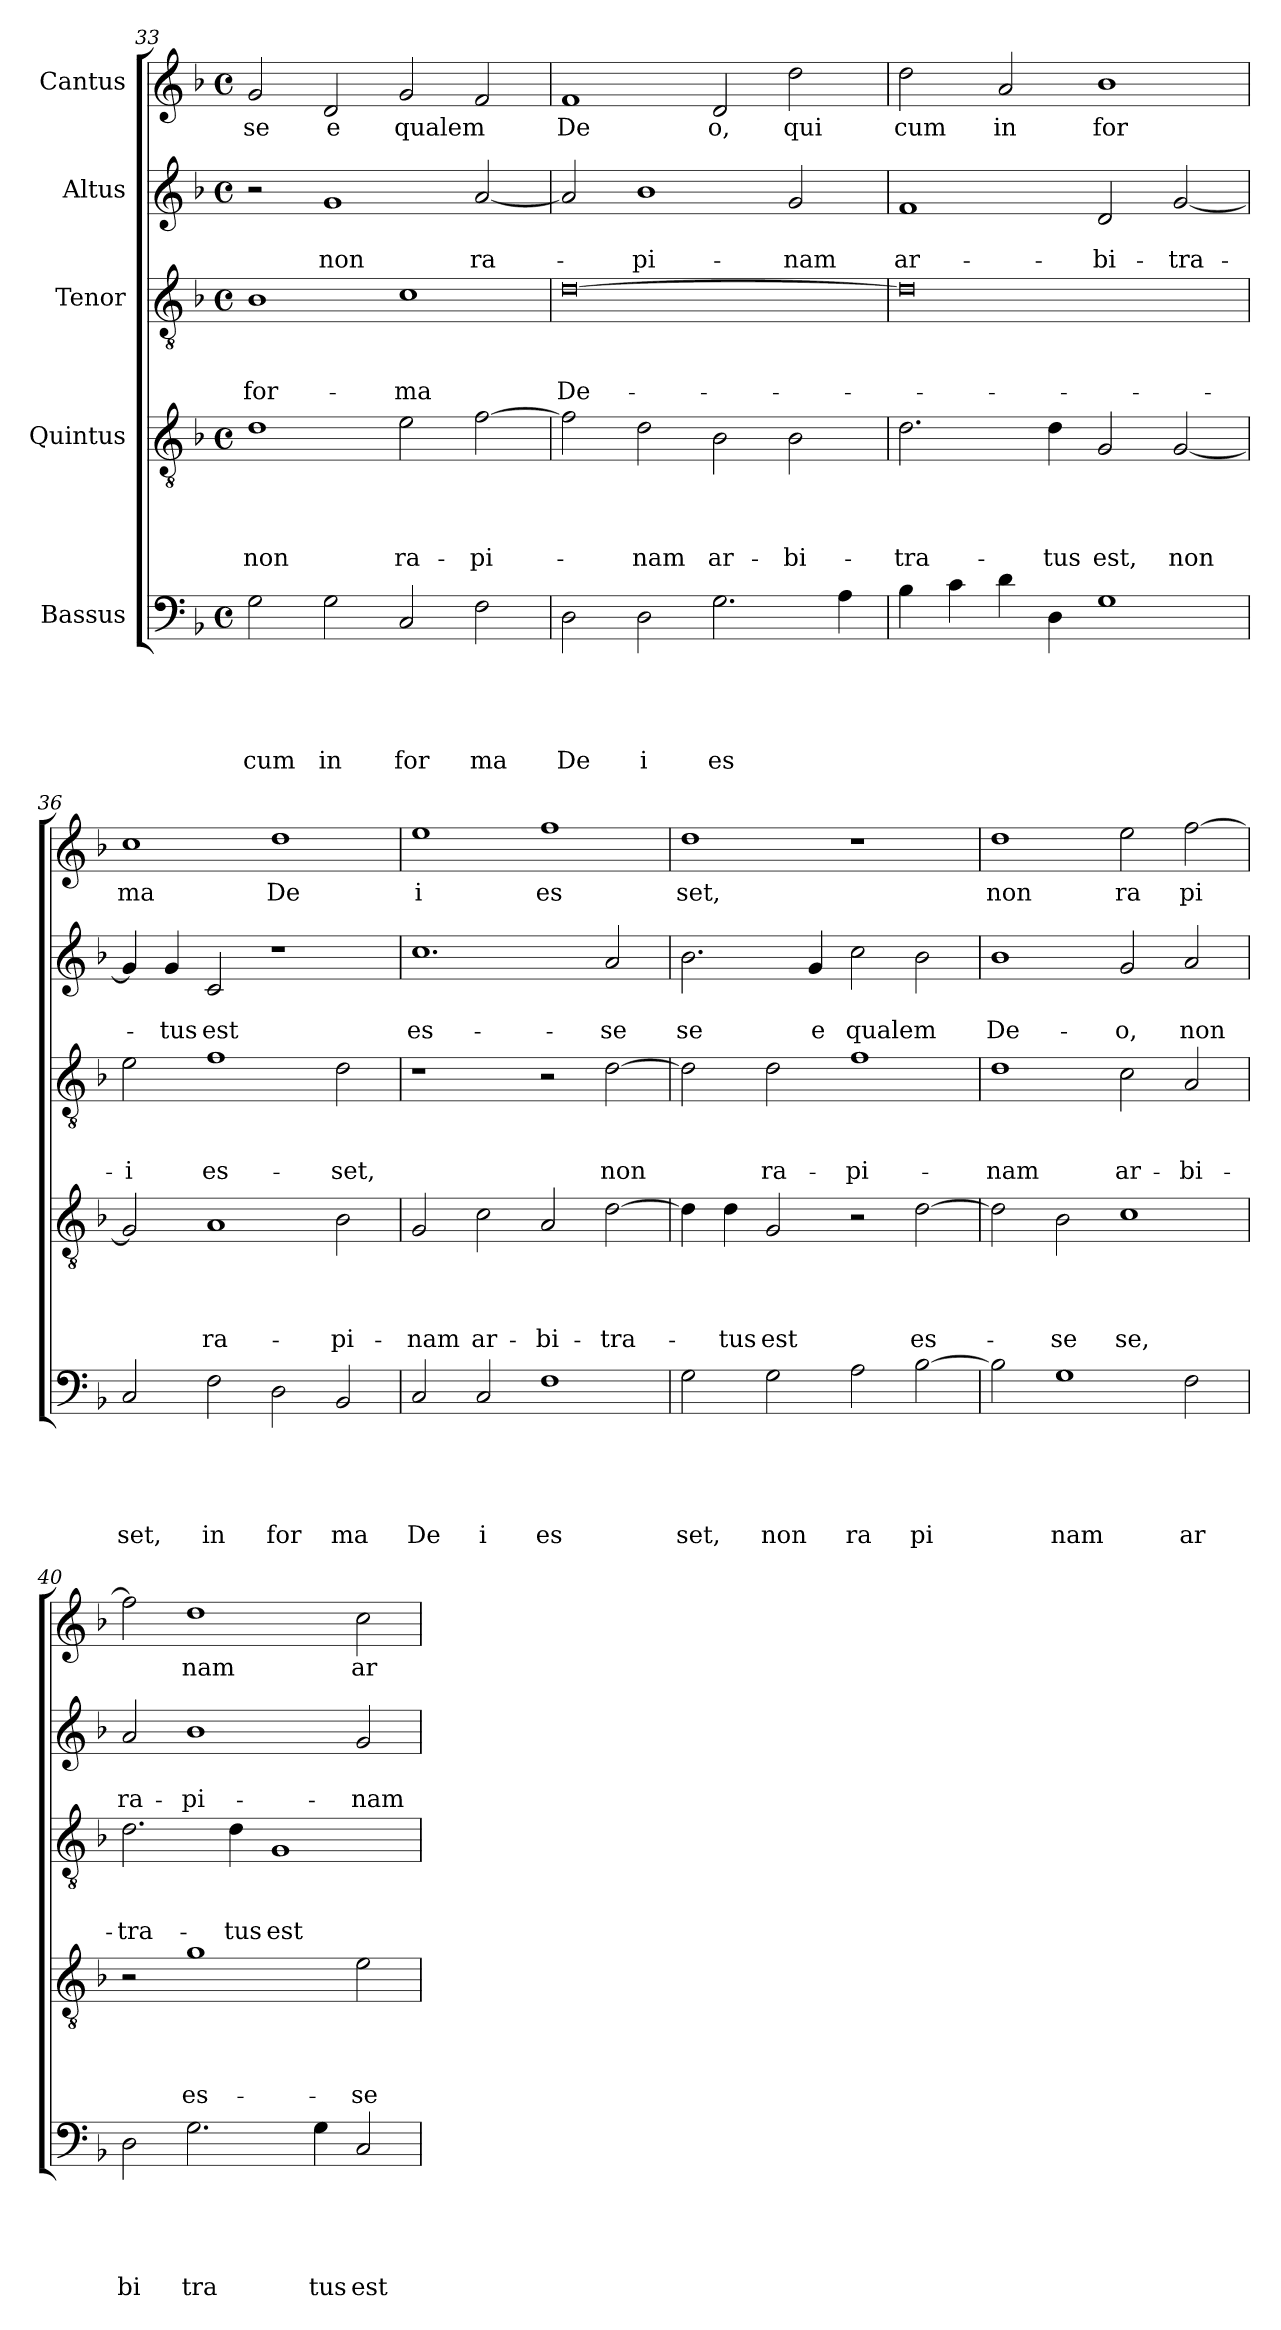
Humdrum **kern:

**kern	**text	**text	**text	**text	**text	**kern	**text	**text	**text	**text	**kern	**text	**text	**text	**kern	**text	**text	**kern	**text
*part5	*part5	*part5	*part5	*part5	*part5	*part4	*part4	*part4	*part4	*part4	*part3	*part3	*part3	*part3	*part2	*part2	*part2	*part1	*part1
*staff5	*staff5	*staff5	*staff5	*staff5	*staff5	*staff4	*staff4	*staff4	*staff4	*staff4	*staff3	*staff3	*staff3	*staff3	*staff2	*staff2	*staff2	*staff1	*staff1
*I"Bassus	*	*	*	*	*	*I"Quintus	*	*	*	*	*I"Tenor	*	*	*	*I"Altus	*	*	*I"Cantus	*
*clefF4	*	*	*	*	*	*clefGv2	*	*	*	*	*clefGv2	*	*	*	*clefG2	*	*	*clefG2	*
*k[b-]	*	*	*	*	*	*k[b-]	*	*	*	*	*k[b-]	*	*	*	*k[b-]	*	*	*k[b-]	*
*F:	*	*	*	*	*	*F:	*	*	*	*	*F:	*	*	*	*F:	*	*	*F:	*
*M4/4	*	*	*	*	*	*M4/4	*	*	*	*	*M4/4	*	*	*	*M4/4	*	*	*M4/4	*
*met(c)	*	*	*	*	*	*met(c)	*	*	*	*	*met(c)	*	*	*	*met(c)	*	*	*met(c)	*
=33	=33	=33	=33	=33	=33	=33	=33	=33	=33	=33	=33	=33	=33	=33	=33	=33	=33	=33	=33
!	!	!	!	!	!LO:LY:b	!	!	!	!	!LO:LY:b	!	!	!	!LO:LY:b	!	!	!	!	!LO:LY:b
2G\	.	.	.	.	cum	1d	.	.	.	non	1B-	.	.	for-	2r	.	.	2g/	se
!	!	!	!	!	!LO:LY:b	!	!	!	!	!	!	!	!	!	!	!	!LO:LY:b	!	!LO:LY:b
2G\	.	.	.	.	in	.	.	.	.	.	.	.	.	.	1g	.	non	2d/	e
!	!	!	!	!	!LO:LY:b	!	!	!	!	!LO:LY:b	!	!	!	!LO:LY:b	!	!	!	!	!LO:LY:b
2C/	.	.	.	.	for	2e\	.	.	.	ra-	1c	.	.	-ma	.	.	.	2g/	qualem
!	!	!	!	!	!LO:LY:b	!	!	!	!	!LO:LY:b	!	!	!	!	!	!	!LO:LY:b	!	!
2F\	.	.	.	.	ma	[>2f\	.	.	.	-pi-	.	.	.	.	[<2a/	.	ra-	2f/	.
=34	=34	=34	=34	=34	=34	=34	=34	=34	=34	=34	=34	=34	=34	=34	=34	=34	=34	=34	=34
!	!	!	!	!	!LO:LY:b	!	!	!	!	!	!	!	!	!LO:LY:b	!	!	!	!	!LO:LY:b
2D\	.	.	.	.	De	2f\]	.	.	.	.	[<0d	.	.	De-	2a/]	.	.	1f	De
!	!	!	!	!	!LO:LY:b	!	!	!	!	!LO:LY:b	!	!	!	!	!	!	!LO:LY:b	!	!
2D\	.	.	.	.	i	2d\	.	.	.	-nam	.	.	.	.	1b-	.	-pi-	.	.
!	!	!	!	!	!LO:LY:b	!	!	!	!	!LO:LY:b	!	!	!	!	!	!	!	!	!LO:LY:b
2.G\	.	.	.	.	es	2B-\	.	.	.	ar-	.	.	.	.	.	.	.	2d/	o,
!	!	!	!	!	!	!	!	!	!	!LO:LY:b	!	!	!	!	!	!	!LO:LY:b	!	!LO:LY:b
.	.	.	.	.	.	2B-\	.	.	.	-bi-	.	.	.	.	2g/	.	-nam	2dd\	qui
4A\	.	.	.	.	.	.	.	.	.	.	.	.	.	.	.	.	.	.	.
!!LO:LB:g=z
=35	=35	=35	=35	=35	=35	=35	=35	=35	=35	=35	=35	=35	=35	=35	=35	=35	=35	=35	=35
!	!	!	!	!	!	!	!	!	!	!LO:LY:b	!	!	!	!	!	!	!LO:LY:b	!	!LO:LY:b
4B-\	.	.	.	.	.	2.d\	.	.	.	-tra-	0d]	.	.	.	1f	.	ar-	2dd\	cum
4c\	.	.	.	.	.	.	.	.	.	.	.	.	.	.	.	.	.	.	.
!	!	!	!	!	!	!	!	!	!	!	!	!	!	!	!	!	!	!	!LO:LY:b
4d\	.	.	.	.	.	.	.	.	.	.	.	.	.	.	.	.	.	2a/	in
!	!	!	!	!	!	!	!	!	!	!LO:LY:b	!	!	!	!	!	!	!	!	!
4D\	.	.	.	.	.	4d\	.	.	.	-tus	.	.	.	.	.	.	.	.	.
!	!	!	!	!	!	!	!	!	!	!LO:LY:b	!	!	!	!	!	!	!LO:LY:b	!	!LO:LY:b
1G	.	.	.	.	.	2G/	.	.	.	est,	.	.	.	.	2d/	.	-bi-	1b-	for
!	!	!	!	!	!	!	!	!	!	!LO:LY:b	!	!	!	!	!	!	!LO:LY:b	!	!
.	.	.	.	.	.	[<2G/	.	.	.	non	.	.	.	.	[<2g/	.	-tra-	.	.
=36	=36	=36	=36	=36	=36	=36	=36	=36	=36	=36	=36	=36	=36	=36	=36	=36	=36	=36	=36
!	!	!	!	!	!LO:LY:b	!	!	!	!	!	!	!	!	!LO:LY:b	!	!	!	!	!LO:LY:b
2C/	.	.	.	.	set,	2G/]	.	.	.	.	2e\	.	.	-i	4g/]	.	.	1cc	ma
!	!	!	!	!	!	!	!	!	!	!	!	!	!	!	!	!	!LO:LY:b	!	!
.	.	.	.	.	.	.	.	.	.	.	.	.	.	.	4g/	.	-tus	.	.
!	!	!	!	!	!LO:LY:b	!	!	!	!	!LO:LY:b	!	!	!	!LO:LY:b	!	!	!LO:LY:b	!	!
2F\	.	.	.	.	in	1A	.	.	.	ra-	1f	.	.	es-	2c/	.	est	.	.
!	!	!	!	!	!LO:LY:b	!	!	!	!	!	!	!	!	!	!	!	!	!	!LO:LY:b
2D\	.	.	.	.	for	.	.	.	.	.	.	.	.	.	1r	.	.	1dd	De
!	!	!	!	!	!LO:LY:b	!	!	!	!	!LO:LY:b	!	!	!	!LO:LY:b	!	!	!	!	!
2BB-/	.	.	.	.	ma	2B-\	.	.	.	-pi-	2d\	.	.	-set,	.	.	.	.	.
=37	=37	=37	=37	=37	=37	=37	=37	=37	=37	=37	=37	=37	=37	=37	=37	=37	=37	=37	=37
!	!	!	!	!	!LO:LY:b	!	!	!	!	!LO:LY:b	!	!	!	!	!	!	!LO:LY:b	!	!LO:LY:b
2C/	.	.	.	.	De	2G/	.	.	.	-nam	1r	.	.	.	1.cc	.	es-	1ee	i
!	!	!	!	!	!LO:LY:b	!	!	!	!	!LO:LY:b	!	!	!	!	!	!	!	!	!
2C/	.	.	.	.	i	2c\	.	.	.	ar-	.	.	.	.	.	.	.	.	.
!	!	!	!	!	!LO:LY:b	!	!	!	!	!LO:LY:b	!	!	!	!	!	!	!	!	!LO:LY:b
1F	.	.	.	.	es	2A/	.	.	.	-bi-	2r	.	.	.	.	.	.	1ff	es
!	!	!	!	!	!	!	!	!	!	!LO:LY:b	!	!	!	!LO:LY:b	!	!	!LO:LY:b	!	!
.	.	.	.	.	.	[>2d\	.	.	.	-tra-	[>2d\	.	.	non	2a/	.	-se	.	.
=38	=38	=38	=38	=38	=38	=38	=38	=38	=38	=38	=38	=38	=38	=38	=38	=38	=38	=38	=38
!	!	!	!	!	!LO:LY:b	!	!	!	!	!	!	!	!	!	!	!	!LO:LY:b	!	!LO:LY:b
2G\	.	.	.	.	set,	4d\]	.	.	.	.	2d\]	.	.	.	2.b-\	.	se	1dd	set,
!	!	!	!	!	!	!	!	!	!	!LO:LY:b	!	!	!	!	!	!	!	!	!
.	.	.	.	.	.	4d\	.	.	.	-tus	.	.	.	.	.	.	.	.	.
!	!	!	!	!	!LO:LY:b	!	!	!	!	!LO:LY:b	!	!	!	!LO:LY:b	!	!	!	!	!
2G\	.	.	.	.	non	2G/	.	.	.	est	2d\	.	.	ra-	.	.	.	.	.
!	!	!	!	!	!	!	!	!	!	!	!	!	!	!	!	!	!LO:LY:b	!	!
.	.	.	.	.	.	.	.	.	.	.	.	.	.	.	4g/	.	e	.	.
!	!	!	!	!	!LO:LY:b	!	!	!	!	!	!	!	!	!LO:LY:b	!	!	!LO:LY:b	!	!
2A\	.	.	.	.	ra	2r	.	.	.	.	1f	.	.	-pi-	2cc\	.	qualem	1r	.
!	!	!	!	!	!LO:LY:b	!	!	!	!	!LO:LY:b	!	!	!	!	!	!	!	!	!
[>2B-\	.	.	.	.	pi	[>2d\	.	.	.	es-	.	.	.	.	2b-\	.	.	.	.
=39	=39	=39	=39	=39	=39	=39	=39	=39	=39	=39	=39	=39	=39	=39	=39	=39	=39	=39	=39
!	!	!	!	!	!	!	!	!	!	!	!	!	!	!LO:LY:b	!	!	!LO:LY:b	!	!LO:LY:b
2B-\]	.	.	.	.	.	2d\]	.	.	.	.	1d	.	.	-nam	1b-	.	De-	1dd	non
!	!	!	!	!	!LO:LY:b	!	!	!	!	!LO:LY:b	!	!	!	!	!	!	!	!	!
1G	.	.	.	.	nam	2B-\	.	.	.	-se	.	.	.	.	.	.	.	.	.
!	!	!	!	!	!	!	!	!	!	!LO:LY:b	!	!	!	!LO:LY:b	!	!	!LO:LY:b	!	!LO:LY:b
.	.	.	.	.	.	1c	.	.	.	se,	2c\	.	.	ar-	2g/	.	-o,	2ee\	ra
!	!	!	!	!	!LO:LY:b	!	!	!	!	!	!	!	!	!LO:LY:b	!	!	!LO:LY:b	!	!LO:LY:b
2F\	.	.	.	.	ar	.	.	.	.	.	2A/	.	.	-bi-	2a/	.	non	[>2ff\	pi
=40	=40	=40	=40	=40	=40	=40	=40	=40	=40	=40	=40	=40	=40	=40	=40	=40	=40	=40	=40
!	!	!	!	!	!LO:LY:b	!	!	!	!	!	!	!	!	!LO:LY:b	!	!	!LO:LY:b	!	!
2D\	.	.	.	.	bi	2r	.	.	.	.	2.d\	.	.	-tra-	2a/	.	ra-	2ff\]	.
!	!	!	!	!	!LO:LY:b	!	!	!	!	!LO:LY:b	!	!	!	!	!	!	!LO:LY:b	!	!LO:LY:b
2.G\	.	.	.	.	tra	1g	.	.	.	es-	.	.	.	.	1b-	.	-pi-	1dd	nam
!	!	!	!	!	!	!	!	!	!	!	!	!	!	!LO:LY:b	!	!	!	!	!
.	.	.	.	.	.	.	.	.	.	.	4d\	.	.	-tus	.	.	.	.	.
!	!	!	!	!	!	!	!	!	!	!	!	!	!	!LO:LY:b	!	!	!	!	!
.	.	.	.	.	.	.	.	.	.	.	1G	.	.	est	.	.	.	.	.
!	!	!	!	!	!LO:LY:b	!	!	!	!	!	!	!	!	!	!	!	!	!	!
4G\	.	.	.	.	tus	.	.	.	.	.	.	.	.	.	.	.	.	.	.
!	!	!	!	!	!LO:LY:b	!	!	!	!	!LO:LY:b	!	!	!	!	!	!	!LO:LY:b	!	!LO:LY:b
2C/	.	.	.	.	est	2e\	.	.	.	-se	.	.	.	.	2g/	.	-nam	2cc\	ar
=	=	=	=	=	=	=	=	=	=	=	=	=	=	=	=	=	=	=	=
*-	*-	*-	*-	*-	*-	*-	*-	*-	*-	*-	*-	*-	*-	*-	*-	*-	*-	*-	*-
